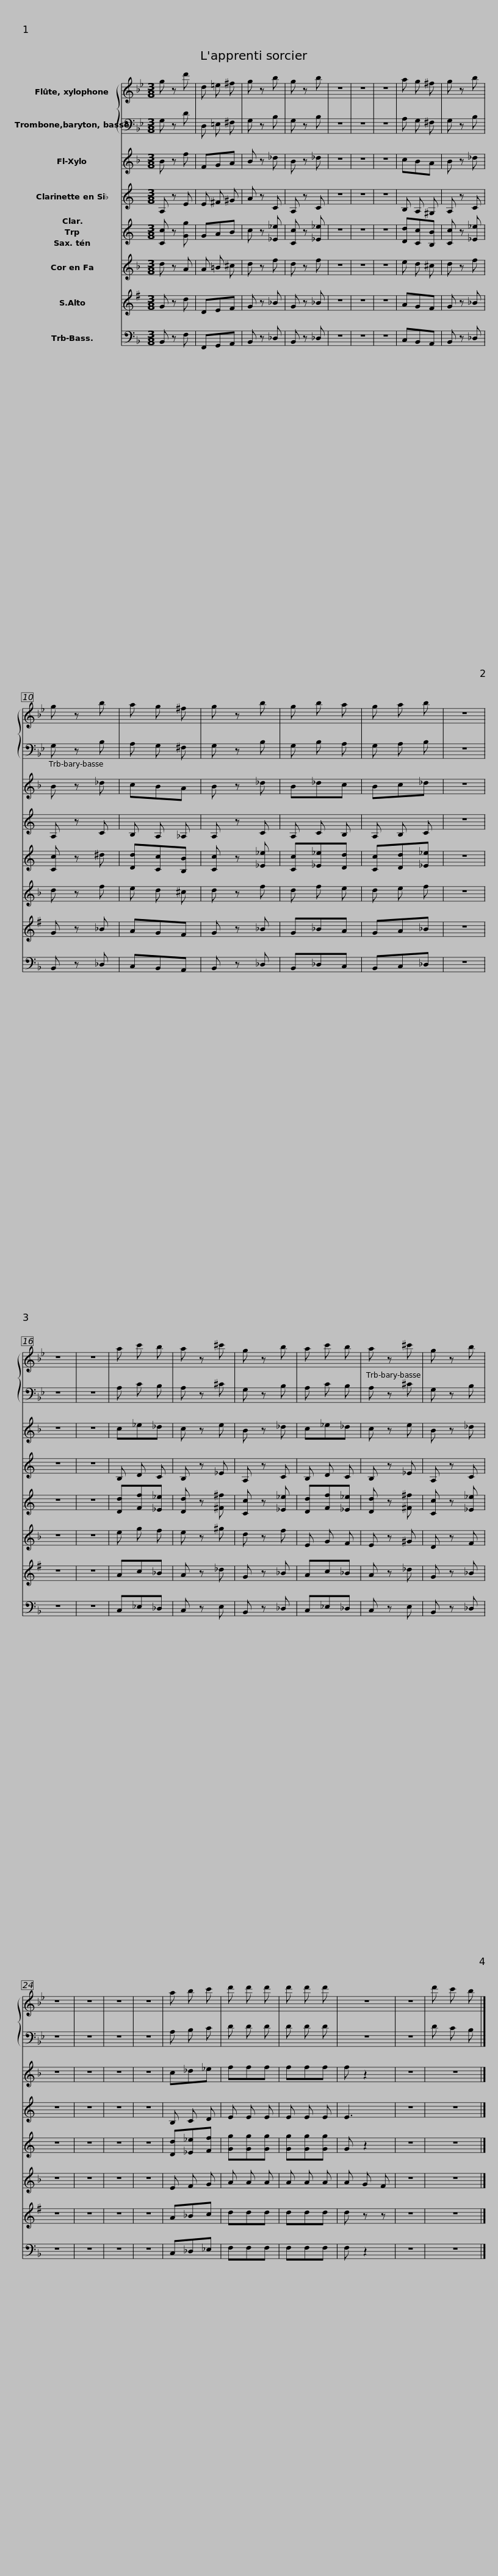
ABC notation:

X:1
%%score { 1 | 2 } 3 4 5 6 7 8
L:1/8
M:3/8
I:linebreak $
K:Bb
V:1 treble
V:2 bass
V:3 treble
V:4 treble transpose=-2
V:5 treble transpose=-2
V:6 treble transpose=-7
V:7 treble transpose=-9
V:8 bass
V:1
 g z d' | d =e ^f | g z b | g z b | z3 | %5
 z3 | z3 | a g ^f | g z b |$ g z b | %10
 a g ^f | g z b | g b a | g a b | z3 | %15
 z3 | z3 | a c' b |$ a z ^c' | g z b | %20
 a c' b | a z ^c' | g z b | z3 | z3 | %25
 z3 | z3 |$ a b c' | d' d' d' | d' d' d' | %30
 z3 | z3 | d' c' b |] %33
V:2
 G, z D | D, =E, ^F, | G, z B, | G, z B, | z3 | %5
 z3 | z3 | A, G, ^F, | G, z B, |$ G, z B, | %10
 A, G, ^F, | G, z B, | G, B, A, | G, A, B, | z3 | %15
 z3 | z3 | A, C B, |$ A, z ^C | G, z B, | %20
 A, C B, | A, z ^C | G, z B, | z3 | z3 | %25
 z3 | z3 |$ A, B, C | D D D | D D D | %30
 z3 | z3 | D C B, |] %33
V:3
[K:F] B z f | FGA | B z _d | B z _d | z3 | %5
 z3 | z3 | cBA | B z _d |$ B z _d | %10
 cBA | B z _d | B_dc | Bc_d | z3 | %15
 z3 | z3 | c_e_d |$ c z e | B z _d | %20
 c_e_d | c z e | B z _d | z3 | z3 | %25
 z3 | z3 |$ c_d_e | fff | fff | %30
 f z2 | z3 | z3 |] %33
V:4
[K:C] A, z E | E ^F ^G | A z C | A, z C | z3 | %5
 z3 | z3 | B, A, ^G, | A, z C |$ A, z C | %10
 B, A, _A, | A, z C | A, C B, | A, B, C | z3 | %15
 z3 | z3 | B, D C |$ B, z _E | A, z C | %20
 B, D C | B, z _E | A, z C | z3 | z3 | %25
 z3 | z3 |$ B, C D | E E E | E E E | %30
 E3 | z3 | z3 |] %33
V:5
[K:C] [Cc] z [Gg] | GAB | c z [_E_e] | [Cc] z [_E_e] | z3 | %5
 z3 | z3 | [Dd][Cc][B,B] | [Cc] z [_E_e] |$ [Cc] z ^d | %10
 [Dd][Cc][B,B] | [Cc] z [_E_e] | [Cc][_E_e][Dd] | [Cc][Dd][_E_e] | z3 | %15
 z3 | z3 | [Dd][Ff][_E_e] |$ [Dd] z [^F^f] | [Cc] z [_E_e] | %20
 [Dd][Ff][_E_e] | [Dd] z [^F^f] | [Cc] z [_E_e] | z3 | z3 | %25
 z3 | z3 |$ [Dd][_E_e][Ff] | [Gg][Gg][Gg] | [Gg][Gg][Gg] | %30
 G z2 | z3 | z3 |] %33
V:6
[K:F] d z A | A =B ^c | d z f | d z f | z3 | %5
 z3 | z3 | e d ^c | d z f |$ d z f | %10
 e d ^c | d z f | d f e | d e f | z3 | %15
 z3 | z3 | e g f |$ e z ^g | d z f | %20
 E G F | E z ^G | D z F | z3 | z3 | %25
 z3 | z3 |$ E F G | A A A | A A A | %30
 A G F | z3 | z3 |] %33
V:7
[K:G] G z d | DEF | G z _B | G z _B | z3 | %5
 z3 | z3 | AGF | G z _B |$ G z _B | %10
 AGF | G z _B | G_BA | GA_B | z3 | %15
 z3 | z3 | Ac_B |$ A z _d | G z _B | %20
 Ac_B | A z _d | G z _B | z3 | z3 | %25
 z3 | z3 |$ A_Bc | ddd | ddd | %30
 d z z | z3 | z3 |] %33
V:8
[K:F] B,, z F, | F,,G,,A,, | B,, z _D, | B,, z _D, | z3 | %5
 z3 | z3 | C,B,,A,, | B,, z _D, |$ B,, z _D, | %10
 C,B,,A,, | B,, z _D, | B,,_D,C, | B,,C,_D, | z3 | %15
 z3 | z3 | C,_E,_D, |$ C, z E, | B,, z _D, | %20
 C,_E,_D, | C, z E, | B,, z _D, | z3 | z3 | %25
 z3 | z3 |$ C,_D,_E, | F,F,F, | F,F,F, | %30
 F, z2 | z3 | z3 |] %33
